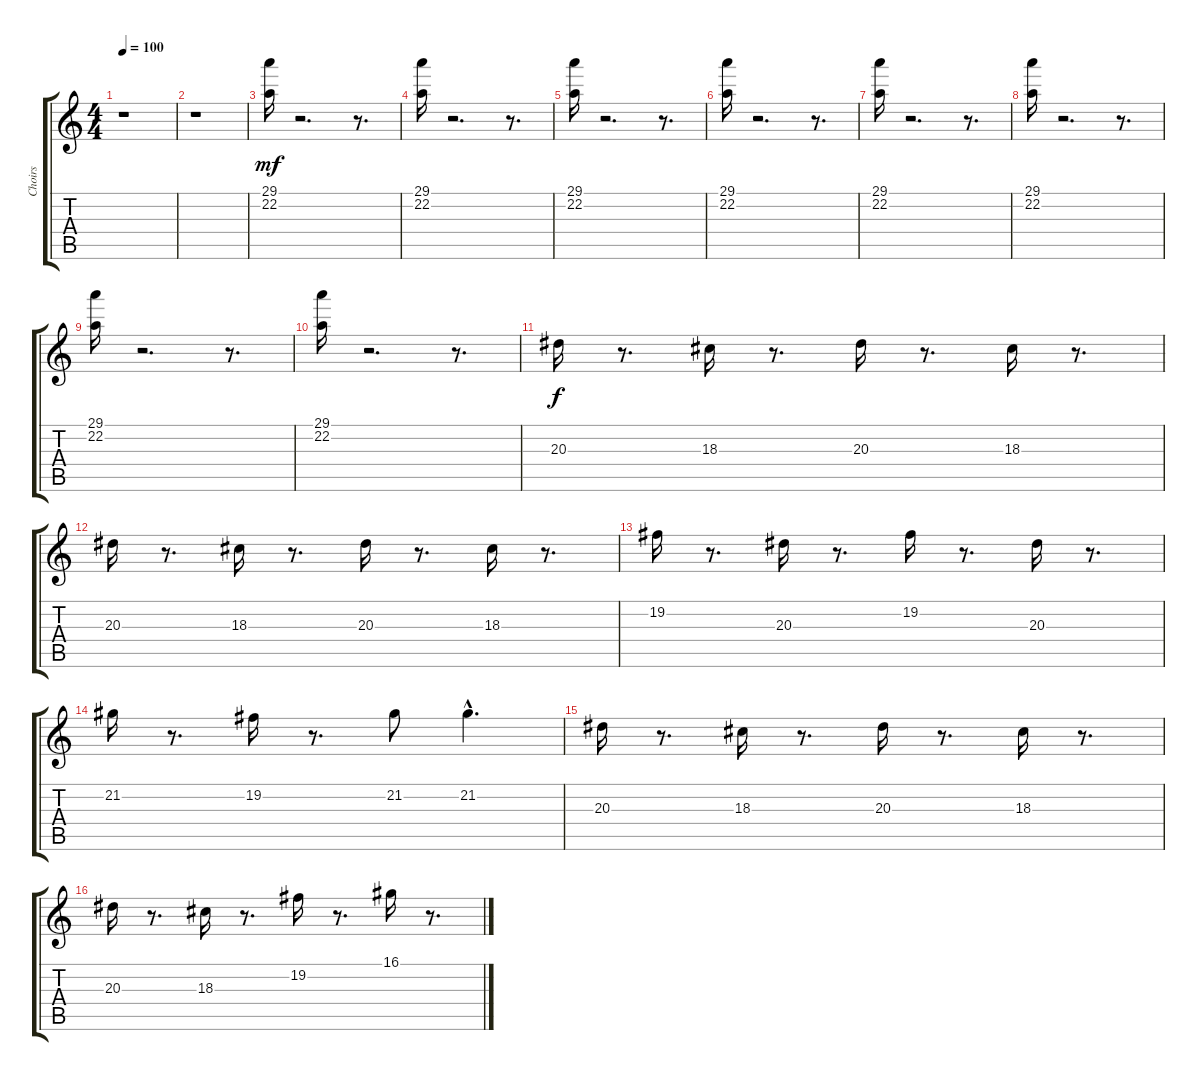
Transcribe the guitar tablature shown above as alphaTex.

\track ("Choirs" "Choirs") {instrument choiraahs}
\staff {score tabs}
\tuning (E4 B3 G3 D3 A2 E2) {hide}
\ts (4 4)
\tempo 100
\clef g2
\ks c
r.1{dy mf} |
r.1 |
(29.1 22.2).16 r.2{d} r.8{d} |
(29.1 22.2).16 r.2{d} r.8{d} |
(29.1 22.2).16 r.2{d} r.8{d} |
(29.1 22.2).16 r.2{d} r.8{d} |
(29.1 22.2).16 r.2{d} r.8{d} |
(29.1 22.2).16 r.2{d} r.8{d} |
(29.1 22.2).16 r.2{d} r.8{d} |
(29.1 22.2).16 r.2{d} r.8{d} |
20.3.16{dy f} r.8{d} 18.3.16 r.8{d} 20.3.16 r.8{d} 18.3.16 r.8{d} |
20.3.16 r.8{d} 18.3.16 r.8{d} 20.3.16 r.8{d} 18.3.16 r.8{d} |
19.2.16 r.8{d} 20.3.16 r.8{d} 19.2.16 r.8{d} 20.3.16 r.8{d} |
21.2.16 r.8{d} 19.2.16 r.8{d} 21.2.8 21.2{hac}.4{d} |
20.3.16 r.8{d} 18.3.16 r.8{d} 20.3.16 r.8{d} 18.3.16 r.8{d} |
20.3.16 r.8{d} 18.3.16 r.8{d} 19.2.16 r.8{d} 16.1.16 r.8{d}
